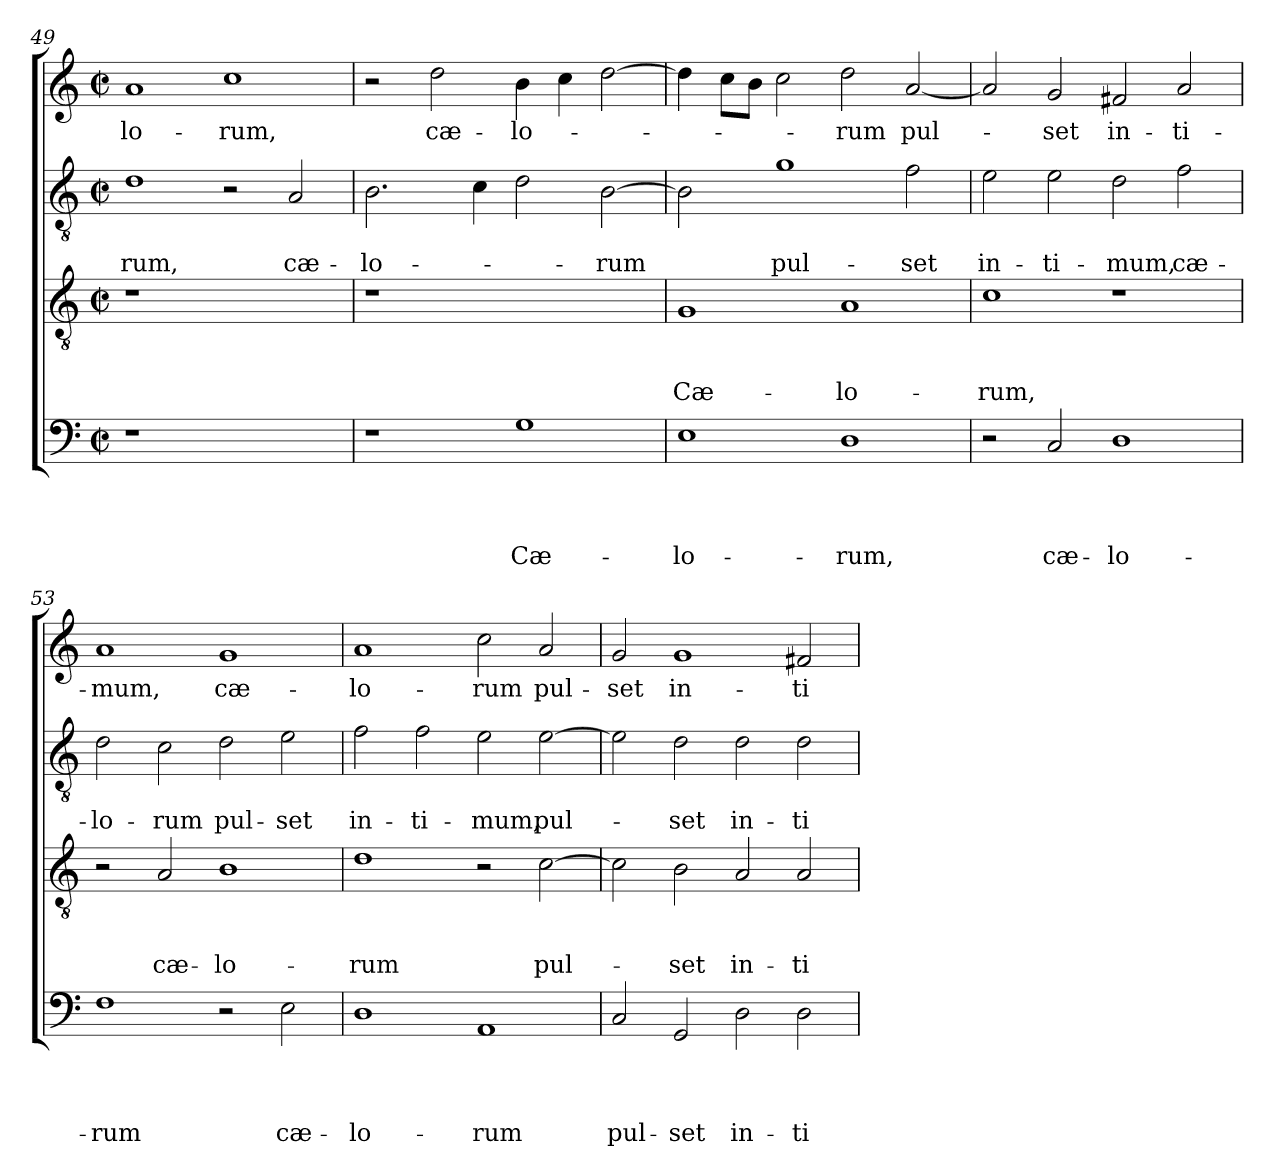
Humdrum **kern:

**kern	**text	**text	**text	**text	**kern	**text	**text	**text	**kern	**text	**text	**kern	**text
*part4	*part4	*part4	*part4	*part4	*part3	*part3	*part3	*part3	*part2	*part2	*part2	*part1	*part1
*staff4	*staff4	*staff4	*staff4	*staff4	*staff3	*staff3	*staff3	*staff3	*staff2	*staff2	*staff2	*staff1	*staff1
*clefF4	*	*	*	*	*clefGv2	*	*	*	*clefGv2	*	*	*clefG2	*
*k[]	*	*	*	*	*k[]	*	*	*	*k[]	*	*	*k[]	*
*C:	*	*	*	*	*C:	*	*	*	*C:	*	*	*C:	*
*M2/2	*	*	*	*	*M2/2	*	*	*	*M2/2	*	*	*M2/2	*
*met(c|)	*	*	*	*	*met(c|)	*	*	*	*met(c|)	*	*	*met(c|)	*
=49	=49	=49	=49	=49	=49	=49	=49	=49	=49	=49	=49	=49	=49
!	!	!	!	!	!	!	!	!	!	!	!LO:LY:b	!	!LO:LY:b
1r	.	.	.	.	1r	.	.	.	1d	.	-rum,	1a	-lo-
!	!	!	!	!	!	!	!	!	!	!	!	!	!LO:LY:b
1ryy	.	.	.	.	1ryy	.	.	.	2r	.	.	1cc	-rum,
!	!	!	!	!	!	!	!	!	!	!	!LO:LY:b	!	!
.	.	.	.	.	.	.	.	.	2A/	.	cæ-	.	.
=50	=50	=50	=50	=50	=50	=50	=50	=50	=50	=50	=50	=50	=50
!	!	!	!	!	!	!	!	!	!	!	!LO:LY:b	!	!
1r	.	.	.	.	1r	.	.	.	2.B\	.	-lo-	2r	.
!	!	!	!	!	!	!	!	!	!	!	!	!	!LO:LY:b
.	.	.	.	.	.	.	.	.	.	.	.	2dd\	cæ-
.	.	.	.	.	.	.	.	.	4c\	.	.	.	.
!	!	!	!	!LO:LY:b	!	!	!	!	!	!	!	!	!LO:LY:b
1G	.	.	.	Cæ-	1ryy	.	.	.	2d\	.	.	4b\	-lo-
.	.	.	.	.	.	.	.	.	.	.	.	4cc\	.
!	!	!	!	!	!	!	!	!	!	!	!LO:LY:b	!	!
.	.	.	.	.	.	.	.	.	[2B\	.	-rum	[2dd\	.
=51	=51	=51	=51	=51	=51	=51	=51	=51	=51	=51	=51	=51	=51
!	!	!	!	!LO:LY:b	!	!	!	!LO:LY:b	!	!	!	!	!
1E	.	.	.	-lo-	1G	.	.	Cæ-	2B\]	.	.	4dd\]	.
.	.	.	.	.	.	.	.	.	.	.	.	8cc\L	.
.	.	.	.	.	.	.	.	.	.	.	.	8b\J	.
!	!	!	!	!	!	!	!	!	!	!	!LO:LY:b	!	!
.	.	.	.	.	.	.	.	.	1g	.	pul-	2cc\	.
!	!	!	!	!LO:LY:b	!	!	!	!LO:LY:b	!	!	!	!	!LO:LY:b
1D	.	.	.	-rum,	1A	.	.	-lo-	.	.	.	2dd\	-rum
!	!	!	!	!	!	!	!	!	!	!	!LO:LY:b	!	!LO:LY:b
.	.	.	.	.	.	.	.	.	2f\	.	-set	[2a/	pul-
=52	=52	=52	=52	=52	=52	=52	=52	=52	=52	=52	=52	=52	=52
!	!	!	!	!	!	!	!	!LO:LY:b	!	!	!LO:LY:b	!	!
2r	.	.	.	.	1c	.	.	-rum,	2e\	.	in-	2a/]	.
!	!	!	!	!LO:LY:b	!	!	!	!	!	!	!LO:LY:b	!	!LO:LY:b
2C/	.	.	.	cæ-	.	.	.	.	2e\	.	-ti-	2g/	-set
!	!	!	!	!LO:LY:b	!	!	!	!	!	!	!LO:LY:b	!	!LO:LY:b
1D	.	.	.	-lo-	1r	.	.	.	2d\	.	-mum,	2f#X/	in-
!	!	!	!	!	!	!	!	!	!	!	!LO:LY:b	!	!LO:LY:b
.	.	.	.	.	.	.	.	.	2f\	.	cæ-	2a/	-ti-
!!LO:LB:g=z
=53	=53	=53	=53	=53	=53	=53	=53	=53	=53	=53	=53	=53	=53
!	!	!	!	!LO:LY:b	!	!	!	!	!	!	!LO:LY:b	!	!LO:LY:b
1F	.	.	.	-rum	2r	.	.	.	2d\	.	-lo-	1a	-mum,
!	!	!	!	!	!	!	!	!LO:LY:b	!	!	!LO:LY:b	!	!
.	.	.	.	.	2A/	.	.	cæ-	2c\	.	-rum	.	.
!	!	!	!	!	!	!	!	!LO:LY:b	!	!	!LO:LY:b	!	!LO:LY:b
2r	.	.	.	.	1B	.	.	-lo-	2d\	.	pul-	1g	cæ-
!	!	!	!	!LO:LY:b	!	!	!	!	!	!	!LO:LY:b	!	!
2E\	.	.	.	cæ-	.	.	.	.	2e\	.	-set	.	.
=54	=54	=54	=54	=54	=54	=54	=54	=54	=54	=54	=54	=54	=54
!	!	!	!	!LO:LY:b	!	!	!	!LO:LY:b	!	!	!LO:LY:b	!	!LO:LY:b
1D	.	.	.	-lo-	1d	.	.	-rum	2f\	.	in-	1a	-lo-
!	!	!	!	!	!	!	!	!	!	!	!LO:LY:b	!	!
.	.	.	.	.	.	.	.	.	2f\	.	-ti-	.	.
!	!	!	!	!LO:LY:b	!	!	!	!	!	!	!LO:LY:b	!	!LO:LY:b
1AA	.	.	.	-rum	2r	.	.	.	2e\	.	-mum,	2cc\	-rum
!	!	!	!	!	!	!	!	!LO:LY:b	!	!	!LO:LY:b	!	!LO:LY:b
.	.	.	.	.	[2c\	.	.	pul-	[2e\	.	pul-	2a/	pul-
=55	=55	=55	=55	=55	=55	=55	=55	=55	=55	=55	=55	=55	=55
!	!	!	!	!LO:LY:b	!	!	!	!	!	!	!	!	!LO:LY:b
2C/	.	.	.	pul-	2c\]	.	.	.	2e\]	.	.	2g/	-set
!	!	!	!	!LO:LY:b	!	!	!	!LO:LY:b	!	!	!LO:LY:b	!	!LO:LY:b
2GG/	.	.	.	-set	2B\	.	.	-set	2d\	.	-set	1g	in-
!	!	!	!	!LO:LY:b	!	!	!	!LO:LY:b	!	!	!LO:LY:b	!	!
2D\	.	.	.	in-	2A/	.	.	in-	2d\	.	in-	.	.
!	!	!	!	!LO:LY:b	!	!	!	!LO:LY:b	!	!	!LO:LY:b	!	!LO:LY:b
2D\	.	.	.	-ti-	2A/	.	.	-ti-	2d\	.	-ti-	2f#X/	-ti-
=	=	=	=	=	=	=	=	=	=	=	=	=	=
*-	*-	*-	*-	*-	*-	*-	*-	*-	*-	*-	*-	*-	*-
